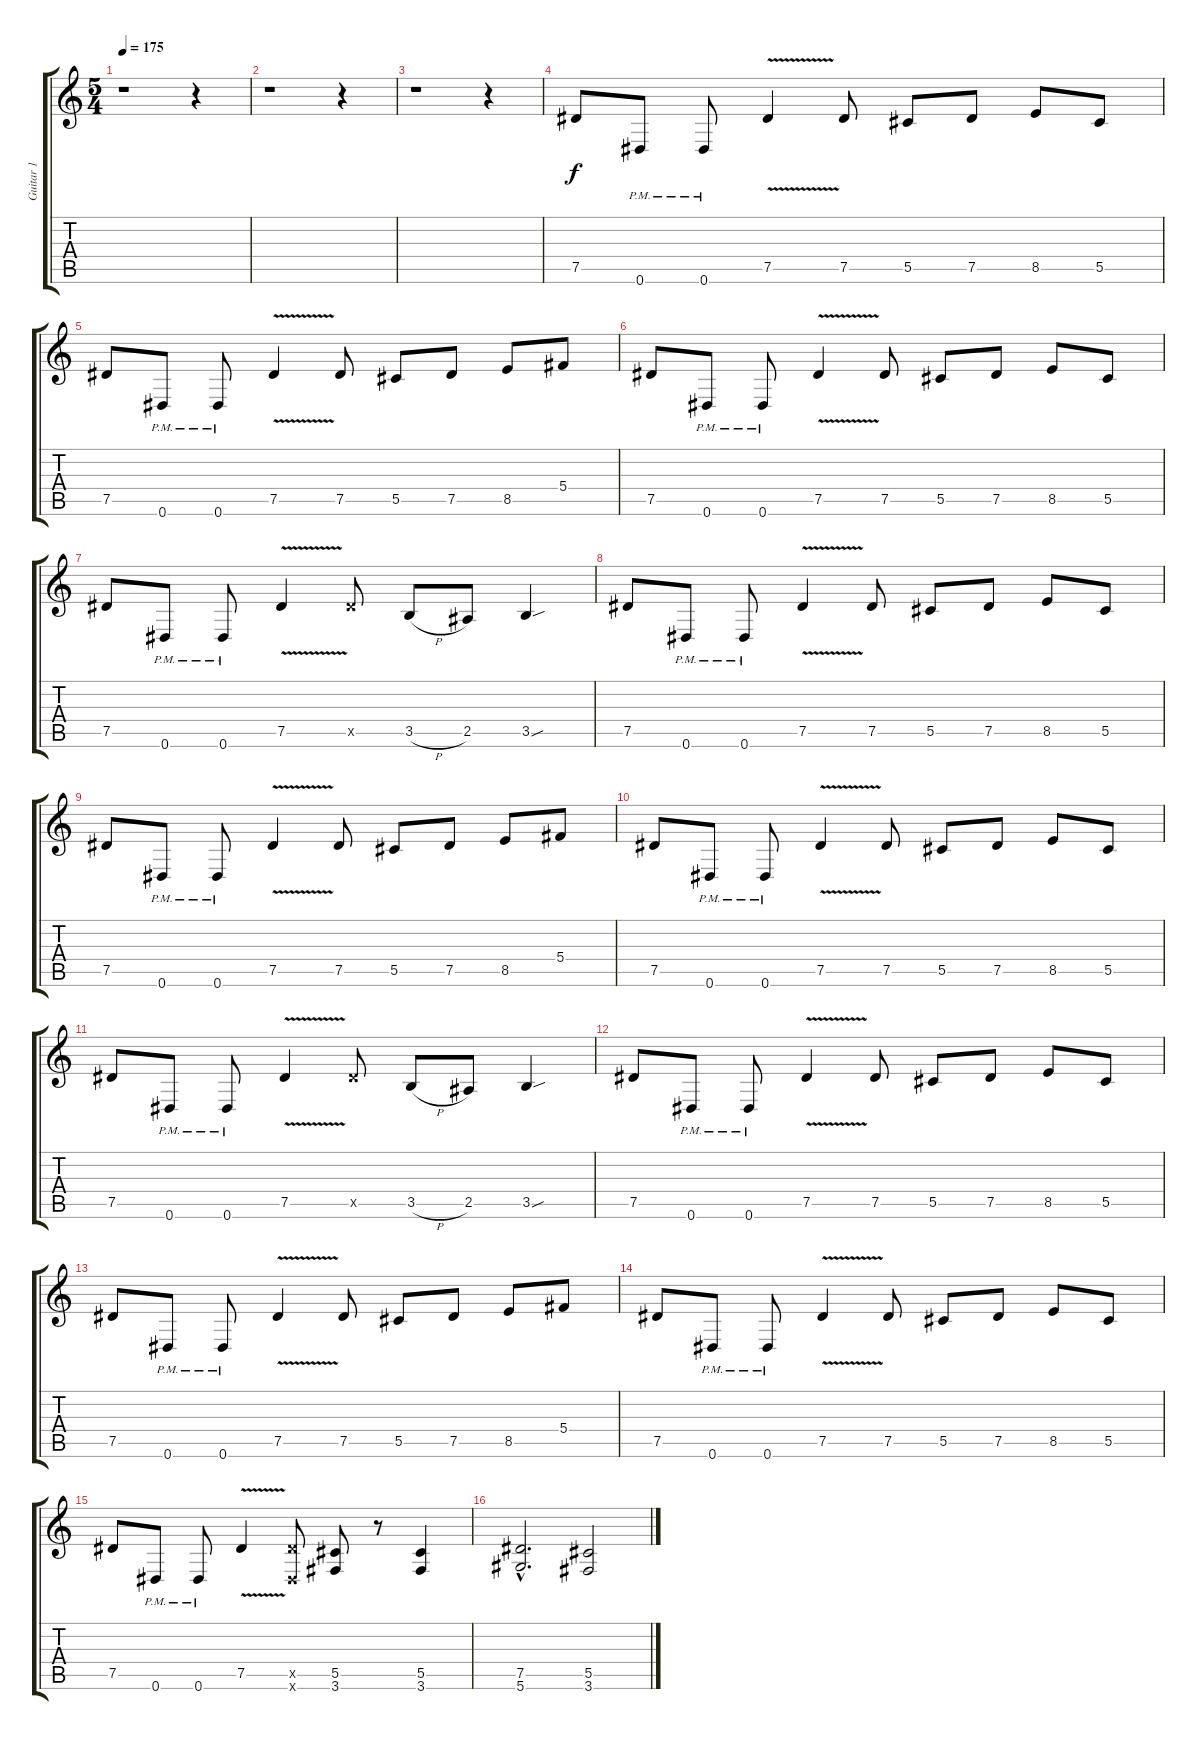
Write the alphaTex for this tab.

\track ("Guitar 1" "Guitar 1") {instrument overdrivenguitar}
\staff {score tabs}
\tuning (Eb4 Bb3 Gb3 Db3 Ab2 Eb2) {hide}
\ts (5 4)
\tempo 175
\clef g2
\ks c
r.1{dy f} r.4 |
r.1 r.4 |
r.1 r.4 |
\section ("" "")
7.5.8 0.6{pm}.8 0.6{pm}.8 7.5{v}.4 7.5.8 5.5.8 7.5.8 8.5.8 5.5.8 |
7.5.8 0.6{pm}.8 0.6{pm}.8 7.5{v}.4 7.5.8 5.5.8 7.5.8 8.5.8 5.4.8 |
7.5.8 0.6{pm}.8 0.6{pm}.8 7.5{v}.4 7.5.8 5.5.8 7.5.8 8.5.8 5.5.8 |
7.5.8 0.6{pm}.8 0.6{pm}.8 7.5{v}.4 7.5{x}.8 3.5{h}.8 2.5.8 3.5{sou}.4 |
7.5.8 0.6{pm}.8 0.6{pm}.8 7.5{v}.4 7.5.8 5.5.8 7.5.8 8.5.8 5.5.8 |
7.5.8 0.6{pm}.8 0.6{pm}.8 7.5{v}.4 7.5.8 5.5.8 7.5.8 8.5.8 5.4.8 |
7.5.8 0.6{pm}.8 0.6{pm}.8 7.5{v}.4 7.5.8 5.5.8 7.5.8 8.5.8 5.5.8 |
7.5.8 0.6{pm}.8 0.6{pm}.8 7.5{v}.4 7.5{x}.8 3.5{h}.8 2.5.8 3.5{sou}.4 |
7.5.8 0.6{pm}.8 0.6{pm}.8 7.5{v}.4 7.5.8 5.5.8 7.5.8 8.5.8 5.5.8 |
7.5.8 0.6{pm}.8 0.6{pm}.8 7.5{v}.4 7.5.8 5.5.8 7.5.8 8.5.8 5.4.8 |
7.5.8 0.6{pm}.8 0.6{pm}.8 7.5{v}.4 7.5.8 5.5.8 7.5.8 8.5.8 5.5.8 |
7.5.8 0.6{pm}.8 0.6{pm}.8 7.5{v}.4 (7.5{x} 0.6{x}).8 (5.5 3.6).8 r.8 (5.5 3.6).4 |
\section ("" "")
(7.5{hac} 5.6{hac}).2{d} (5.5 3.6).2
